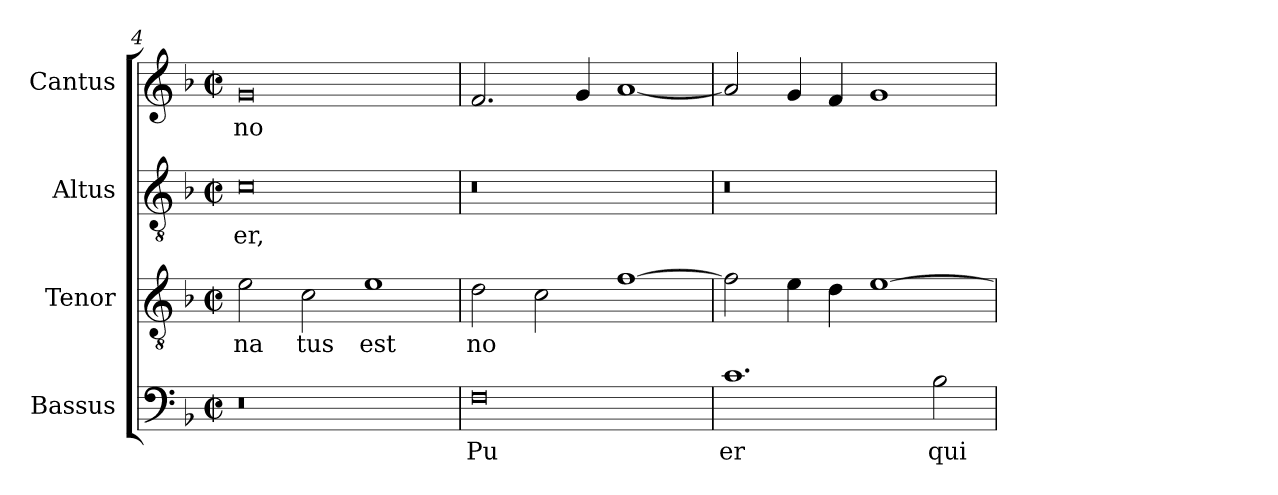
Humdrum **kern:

**kern	**text	**kern	**text	**kern	**text	**kern	**text
*part4	*part4	*part3	*part3	*part2	*part2	*part1	*part1
*staff4	*staff4	*staff3	*staff3	*staff2	*staff2	*staff1	*staff1
*I"Bassus	*	*I"Tenor	*	*I"Altus	*	*I"Cantus	*
*clefF4	*	*clefGv2	*	*clefGv2	*	*clefG2	*
*k[b-]	*	*k[b-]	*	*k[b-]	*	*k[b-]	*
*F:	*	*F:	*	*F:	*	*F:	*
*M2/2	*	*M2/2	*	*M2/2	*	*M2/2	*
*met(c|)	*	*met(c|)	*	*met(c|)	*	*met(c|)	*
=4	=4	=4	=4	=4	=4	=4	=4
!	!	!	!LO:LY:b:cj	!	!LO:LY:b:cj	!	!LO:LY:b:cj
0r	.	2e\	na	0c	er,	0g	no
!	!	!	!LO:LY:b:cj	!	!	!	!
.	.	2c\	tus	.	.	.	.
!	!	!	!LO:LY:b:cj	!	!	!	!
.	.	1e	est	.	.	.	.
=5	=5	=5	=5	=5	=5	=5	=5
!	!LO:LY:b:cj	!	!LO:LY:b:cj	!	!	!	!LO:LY:b:cj
0F	Pu	2d\	no	0r	.	2.f/	.
!	!	!	!LO:LY:b:cj	!	!	!	!
.	.	2c\	.	.	.	.	.
!	!	!	!	!	!	!	!LO:LY:b:cj
.	.	.	.	.	.	4g/	.
!	!	!	!LO:LY:b:cj	!	!	!	!LO:LY:b:cj
.	.	[>1f	.	.	.	[<1a	.
=6	=6	=6	=6	=6	=6	=6	=6
!	!LO:LY:b:cj	!	!LO:LY:b:cj	!	!	!	!LO:LY:b:cj
1.c	er	2f\]	.	0r	.	2a/]	.
!	!	!	!LO:LY:b:cj	!	!	!	!LO:LY:b:cj
.	.	4e\	.	.	.	4g/	.
!	!	!	!LO:LY:b:cj	!	!	!	!LO:LY:b:cj
.	.	4d\	.	.	.	4f/	.
!	!	!	!LO:LY:b:cj	!	!	!	!LO:LY:b:cj
.	.	[>1e	.	.	.	1g	.
!	!LO:LY:b:cj	!	!	!	!	!	!
2B-\	qui	.	.	.	.	.	.
=	=	=	=	=	=	=	=
*-	*-	*-	*-	*-	*-	*-	*-
